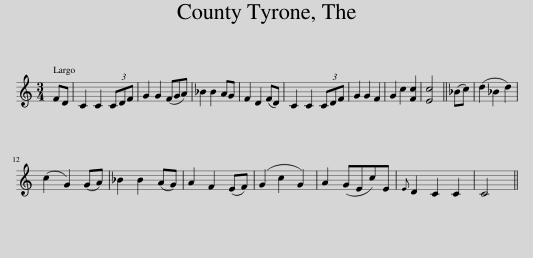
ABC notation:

X:1
L:1/8
M:3/4
I:linebreak $
K:C
V:1 treble
V:1
 FD | C2 C2 (3CDF | G2 G2 (FGA) | _B2 B2 AG | F2 D2 (FD) | %5
 C2 C2 (3CDF | G2 G2 F2 | G2 c2 [Fc]2 | [Ec]4 || (_Bc) | %10
 (d2 _B2 d2) |$ (c2 G2) (GA) | _B2 B2 (AG) | A2 F2 (EF) | (G2 c2 G2) | %15
 A2 (GEc)E |{E} D2 C2 C2 | C4 || %18
